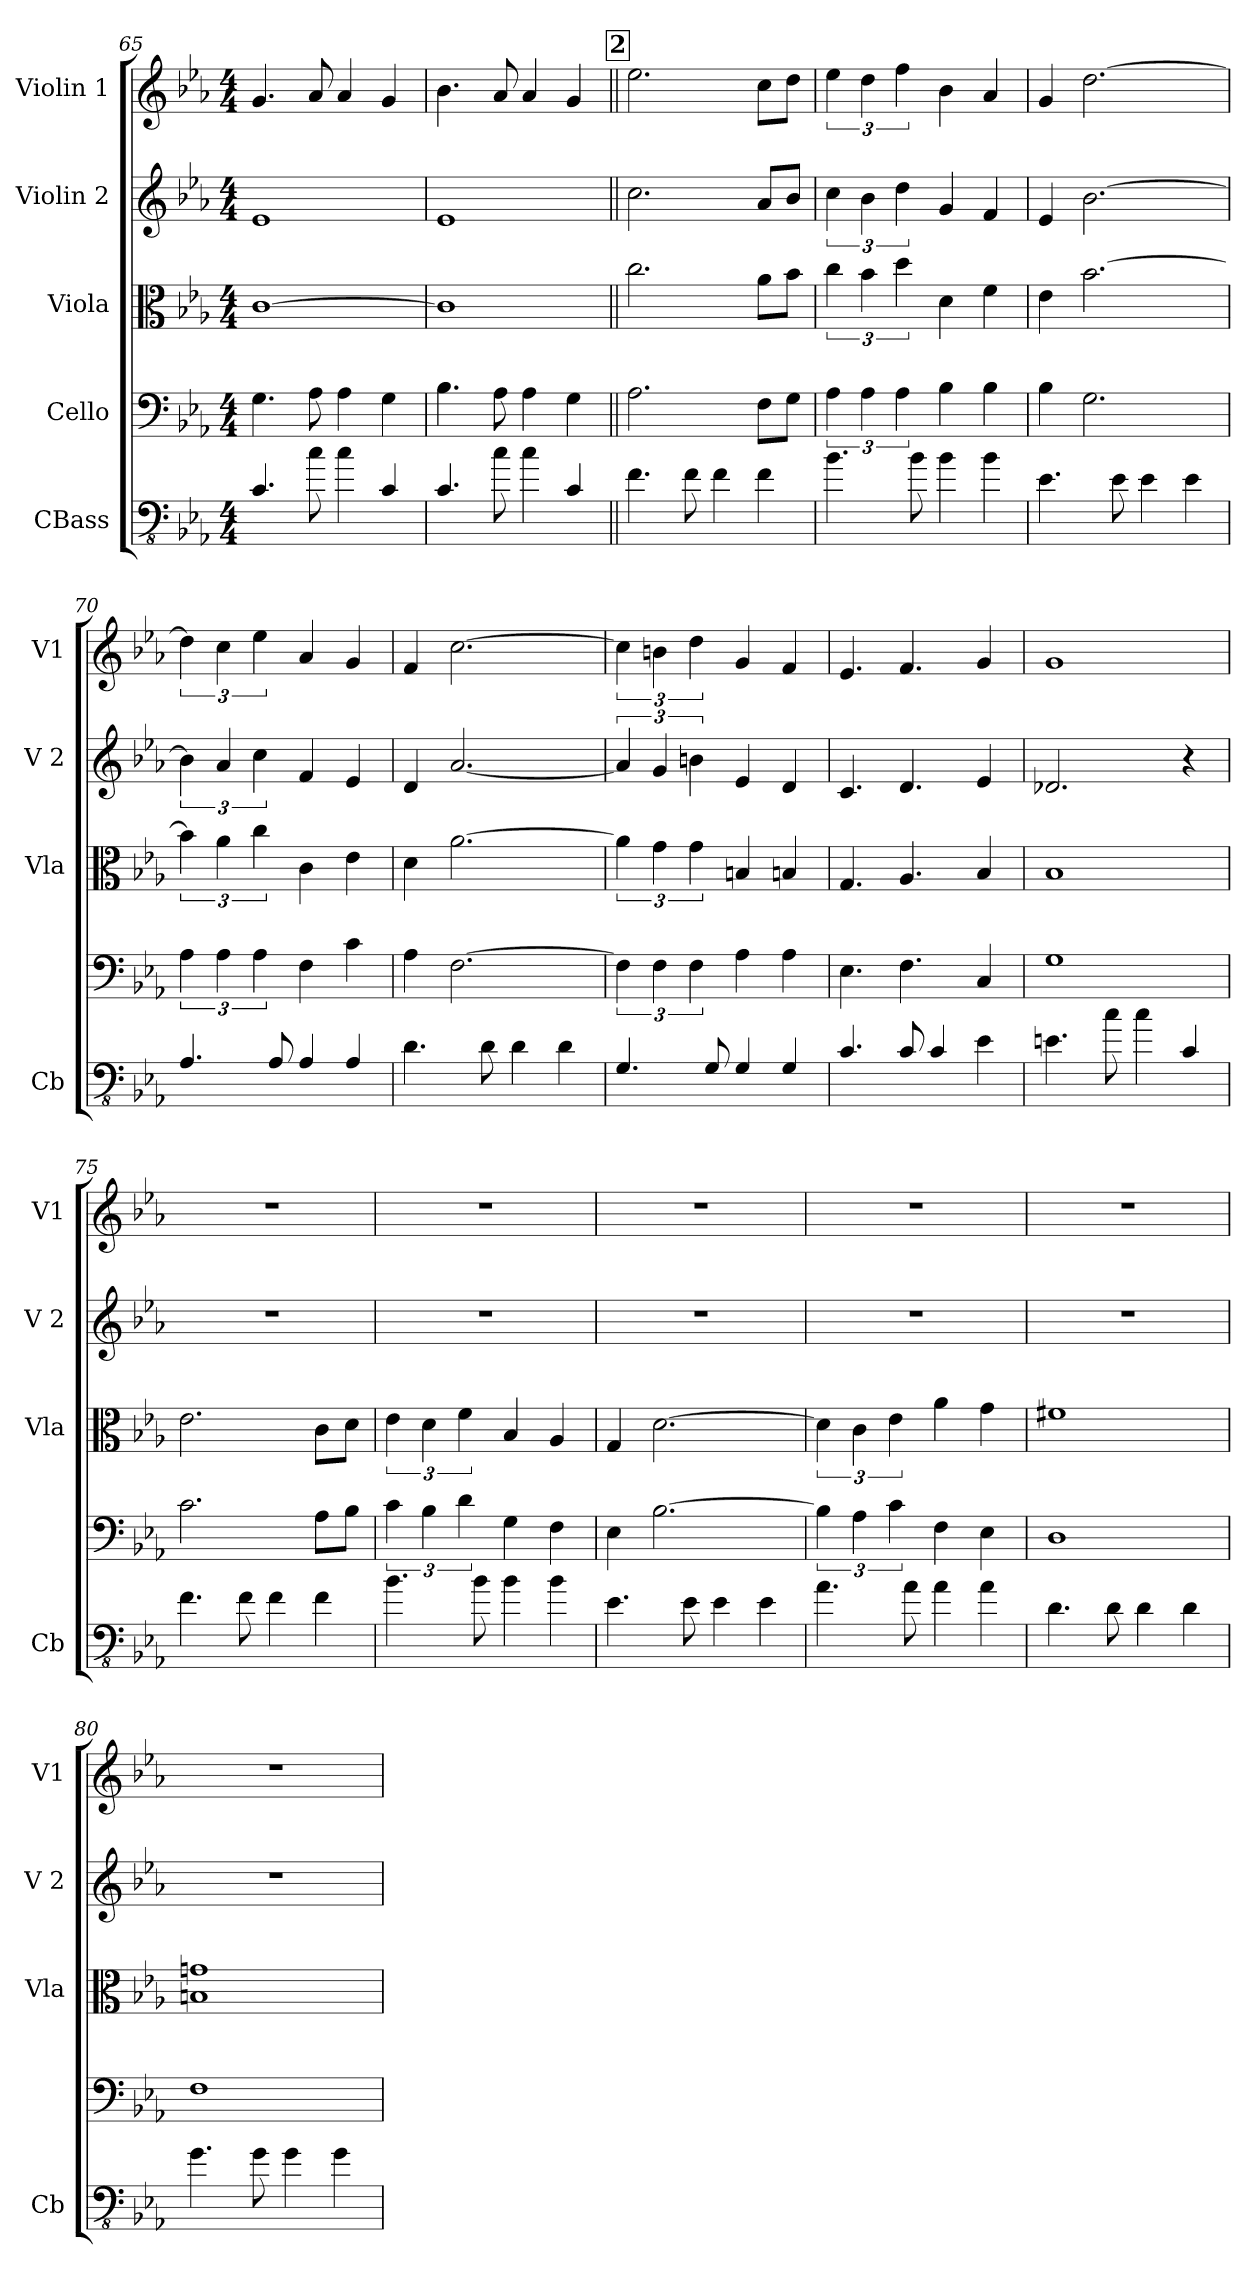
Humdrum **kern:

**kern	**kern	**kern	**kern	**kern
*part5	*part4	*part3	*part2	*part1
*staff5	*staff4	*staff3	*staff2	*staff1
*I"CBass	*I"Cello	*I"Viola	*I"Violin 2	*I"Violin 1
*I'Cb	*	*I'Vla	*I'V 2	*I'V1
*clefFv4	*clefF4	*clefC3	*clefG2	*clefG2
*ITrd7c12	*	*	*	*
*k[b-e-a-]	*k[b-e-a-]	*k[b-e-a-]	*k[b-e-a-]	*k[b-e-a-]
*M4/4	*M4/4	*M4/4	*M4/4	*M4/4
=65	=65	=65	=65	=65
4.CC/	4.G\	[1c	1e-	4.g/
8C\	8A-\	.	.	8a-/
4C\	4A-\	.	.	4a-/
4CC/	4G\	.	.	4g/
=66	=66	=66	=66	=66
4.CC/	4.B-\	1c]	1e-	4.b-\
8C\	8A-\	.	.	8a-/
4C\	4A-\	.	.	4a-/
4CC/	4G\	.	.	4g/
!!LO:REH:place=s1:a:B:fs=14:t=2
=67||	=67||	=67||	=67||	=67||
4.FF\	2.A-\	2.cc\	2.cc\	2.ee-\
8FF\	.	.	.	.
4FF\	.	.	.	.
4FF\	8F\L	8a-\L	8a-/L	8cc\L
.	8G\J	8b-\J	8b-/J	8dd\J
=68	=68	=68	=68	=68
4.BB-\	6A-\	6cc\	6cc\	6ee-\
.	6A-\	6b-\	6b-\	6dd\
.	6A-\	6dd\	6dd\	6ff\
8BB-\	.	.	.	.
4BB-\	4B-\	4d\	4g/	4b-\
4BB-\	4B-\	4f\	4f/	4a-/
=69	=69	=69	=69	=69
4.EE-\	4B-\	4e-\	4e-/	4g/
.	2.G\	[2.b-\	[2.b-\	[2.dd\
8EE-\	.	.	.	.
4EE-\	.	.	.	.
4EE-\	.	.	.	.
=70	=70	=70	=70	=70
4.AAA-/	6A-\	6b-\]	6b-\]	6dd\]
.	6A-\	6a-\	6a-/	6cc\
.	6A-\	6cc\	6cc\	6ee-\
8AAA-/	.	.	.	.
4AAA-/	4F\	4c\	4f/	4a-/
4AAA-/	4c\	4e-\	4e-/	4g/
!!LO:LB:g=z
=71	=71	=71	=71	=71
4.DD\	4A-\	4d\	4d/	4f/
.	[2.F\	[2.a-\	[2.a-/	[2.cc\
8DD\	.	.	.	.
4DD\	.	.	.	.
4DD\	.	.	.	.
=72	=72	=72	=72	=72
4.GGG/	6F\]	6a-\]	6a-/]	6cc\]
.	6F\	6g\	6g/	6bn\
.	6F\	6g\	6bn\	6dd\
8GGG/	.	.	.	.
4GGG/	4A-\	4Bn/	4e-/	4g/
4GGG/	4A-\	4Bn/	4d/	4f/
=73	=73	=73	=73	=73
4.CC/	4.E-\	4.G/	4.c/	4.e-/
8CC/	4.F\	4.A-/	4.d/	4.f/
4CC/	.	.	.	.
4EE-\	4C/	4B-/	4e-/	4g/
=74	=74	=74	=74	=74
4.EEn\	1G	1B-	2.d-X/	1g
8C\	.	.	.	.
4C\	.	.	.	.
4CC/	.	.	4r	.
=75	=75	=75	=75	=75
4.FF\	2.c\	2.e-\	1r	1r
8FF\	.	.	.	.
4FF\	.	.	.	.
4FF\	8A-\L	8c\L	.	.
.	8B-\J	8d\J	.	.
=76	=76	=76	=76	=76
4.BB-\	6c\	6e-\	1r	1r
.	6B-\	6d\	.	.
.	6d\	6f\	.	.
8BB-\	.	.	.	.
4BB-\	4G\	4B-/	.	.
4BB-\	4F\	4A-/	.	.
=77	=77	=77	=77	=77
4.EE-\	4E-\	4G/	1r	1r
.	[2.B-\	[2.d\	.	.
8EE-\	.	.	.	.
4EE-\	.	.	.	.
4EE-\	.	.	.	.
=78	=78	=78	=78	=78
4.AA-\	6B-\]	6d\]	1r	1r
.	6A-\	6c\	.	.
.	6c\	6e-\	.	.
8AA-\	.	.	.	.
4AA-\	4F\	4a-\	.	.
4AA-\	4E-\	4g\	.	.
=79	=79	=79	=79	=79
4.DD\	1D	1f#X	1r	1r
8DD\	.	.	.	.
4DD\	.	.	.	.
4DD\	.	.	.	.
!!LO:LB:g=z
=80	=80	=80	=80	=80
4.GG\	1F	1Bn 1gn	1r	1r
8GG\	.	.	.	.
4GG\	.	.	.	.
4GG\	.	.	.	.
=	=	=	=	=
*-	*-	*-	*-	*-
